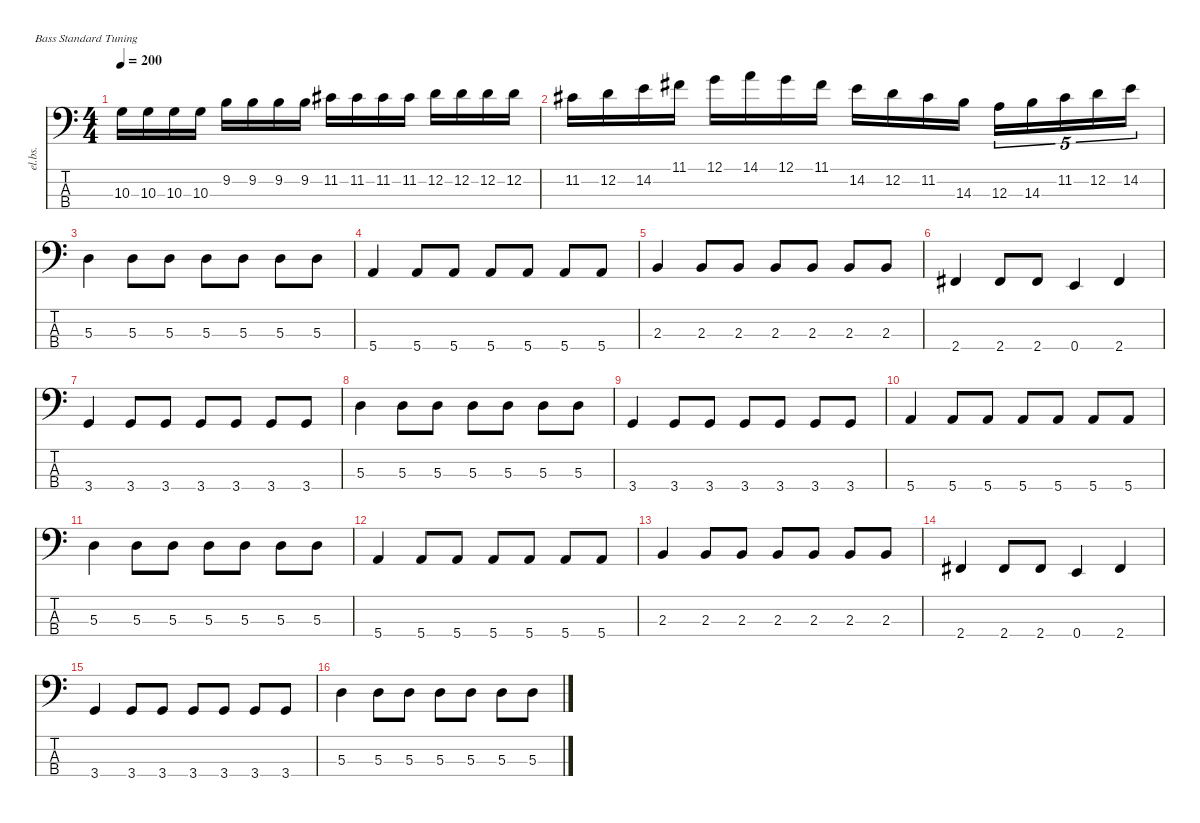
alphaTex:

\defaultSystemsLayout 4
\hideDynamics
\bracketExtendMode nobrackets
\track ("Track 8" "el.bs.") {instrument electricbassfinger}
\staff {score tabs}
\tuning (G2 D2 A1 E1)
\ts (4 4)
\tempo 200
\clef f4
\ks c
10.3.16{dy f} 10.3.16 10.3.16 10.3.16 9.2.16 9.2.16 9.2.16 9.2.16 11.2{acc #}.16 11.2{acc #}.16 11.2{acc #}.16 11.2{acc #}.16 12.2.16 12.2.16 12.2.16 12.2.16 |
11.2{acc #}.16 12.2.16 14.2.16 11.1{acc #}.16 12.1.16 14.1.16 12.1.16 11.1{acc #}.16 14.2.16 12.2.16 11.2{acc #}.16 14.3.16 12.3.16{tu (5 4)} 14.3.16{tu (5 4)} 11.2{acc #}.16{tu (5 4)} 12.2.16{tu (5 4)} 14.2.16{tu (5 4)} |
5.3.4 5.3.8 5.3.8 5.3.8{dy ff} 5.3.8 5.3.8 5.3.8 |
5.4.4{dy f} 5.4.8 5.4.8 5.4.8{dy ff} 5.4.8 5.4.8 5.4.8 |
2.3.4{dy f} 2.3.8 2.3.8 2.3.8 2.3.8{dy ff} 2.3.8 2.3.8 |
2.4{acc #}.4{dy f} 2.4{acc #}.8{dy ff} 2.4{acc #}.8 0.4.4{dy f} 2.4{acc #}.4 |
3.4.4 3.4.8 3.4.8 3.4.8 3.4.8{dy ff} 3.4.8{dy f} 3.4.8 |
5.3.4 5.3.8 5.3.8 5.3.8 5.3.8 5.3.8{dy ff} 5.3.8 |
3.4.4{dy f} 3.4.8 3.4.8 3.4.8 3.4.8 3.4.8 3.4.8 |
5.4.4{dy ff} 5.4.8{dy f} 5.4.8 5.4.8 5.4.8 5.4.8 5.4.8 |
5.3.4 5.3.8 5.3.8 5.3.8{dy ff} 5.3.8 5.3.8 5.3.8 |
5.4.4{dy f} 5.4.8 5.4.8 5.4.8{dy ff} 5.4.8 5.4.8 5.4.8 |
2.3.4{dy f} 2.3.8 2.3.8 2.3.8 2.3.8{dy ff} 2.3.8 2.3.8 |
2.4{acc #}.4{dy f} 2.4{acc #}.8{dy ff} 2.4{acc #}.8 0.4.4{dy f} 2.4{acc #}.4 |
3.4.4 3.4.8 3.4.8 3.4.8 3.4.8{dy ff} 3.4.8{dy f} 3.4.8 |
5.3.4 5.3.8 5.3.8 5.3.8 5.3.8 5.3.8{dy ff} 5.3.8
